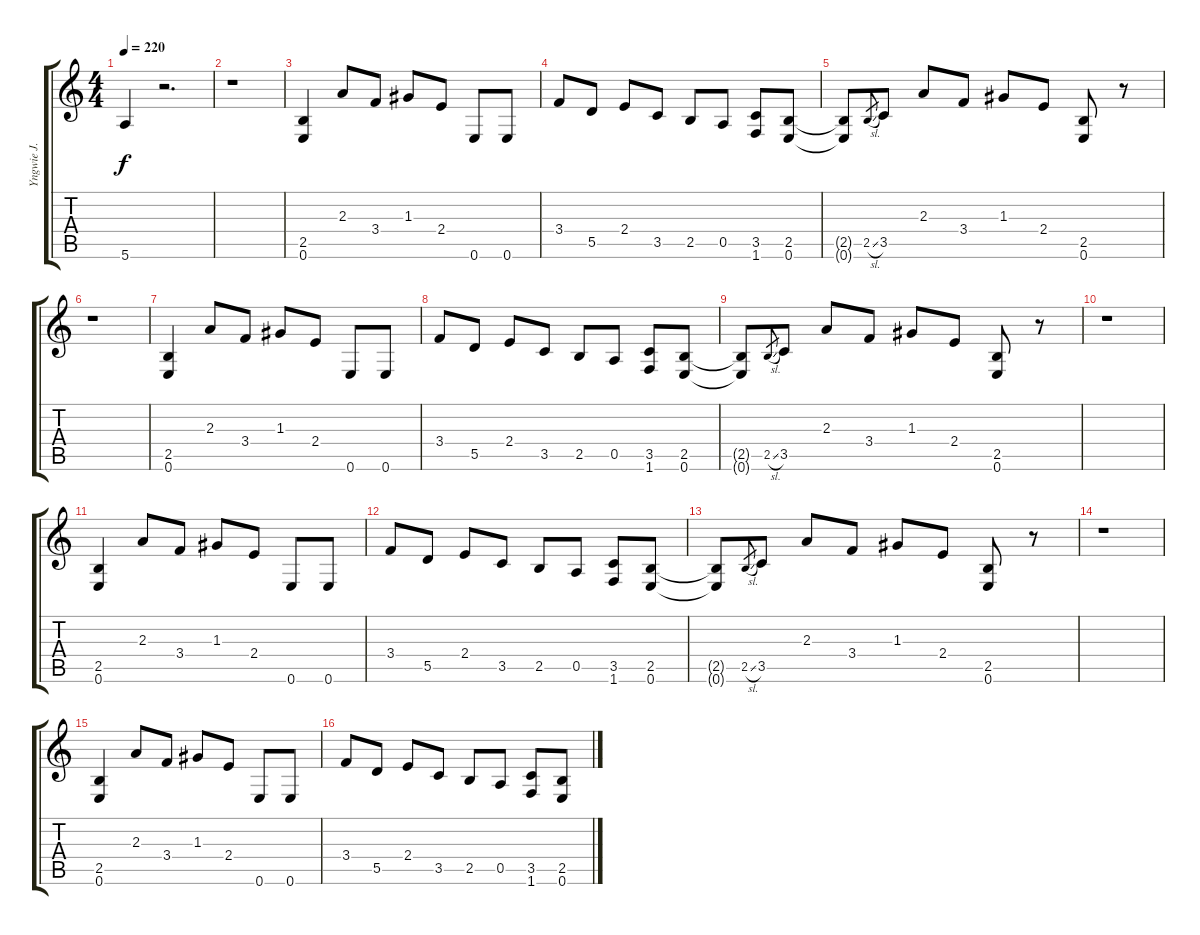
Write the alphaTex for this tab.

\track ("Yngwie J. Malmsteen (Guitar II)" "Yngwie J. ") {instrument overdrivenguitar}
\staff {score tabs}
\tuning (E4 B3 G3 D3 A2 E2) {hide}
\ts (4 4)
\tempo 220
\clef g2
\ks c
5.6.4{dy f} r.2{d} |
r.1 |
(2.5 0.6).4 2.3.8 3.4.8 1.3.8 2.4.8 0.6.8 0.6.8 |
3.4.8 5.5.8 2.4.8 3.5.8 2.5.8 0.5.8 (3.5 1.6).8 (2.5 0.6).8 |
(2.5{t} 0.6{t}).8 2.5{sl}.8{gr} 3.5.8 2.3.8 3.4.8 1.3.8 2.4.8 (2.5 0.6).8 r.8 |
r.1 |
(2.5 0.6).4 2.3.8 3.4.8 1.3.8 2.4.8 0.6.8 0.6.8 |
3.4.8 5.5.8 2.4.8 3.5.8 2.5.8 0.5.8 (3.5 1.6).8 (2.5 0.6).8 |
(2.5{t} 0.6{t}).8 2.5{sl}.8{gr} 3.5.8 2.3.8 3.4.8 1.3.8 2.4.8 (2.5 0.6).8 r.8 |
r.1 |
(2.5 0.6).4 2.3.8 3.4.8 1.3.8 2.4.8 0.6.8 0.6.8 |
3.4.8 5.5.8 2.4.8 3.5.8 2.5.8 0.5.8 (3.5 1.6).8 (2.5 0.6).8 |
(2.5{t} 0.6{t}).8 2.5{sl}.8{gr} 3.5.8 2.3.8 3.4.8 1.3.8 2.4.8 (2.5 0.6).8 r.8 |
r.1 |
(2.5 0.6).4 2.3.8 3.4.8 1.3.8 2.4.8 0.6.8 0.6.8 |
3.4.8 5.5.8 2.4.8 3.5.8 2.5.8 0.5.8 (3.5 1.6).8 (2.5 0.6).8
